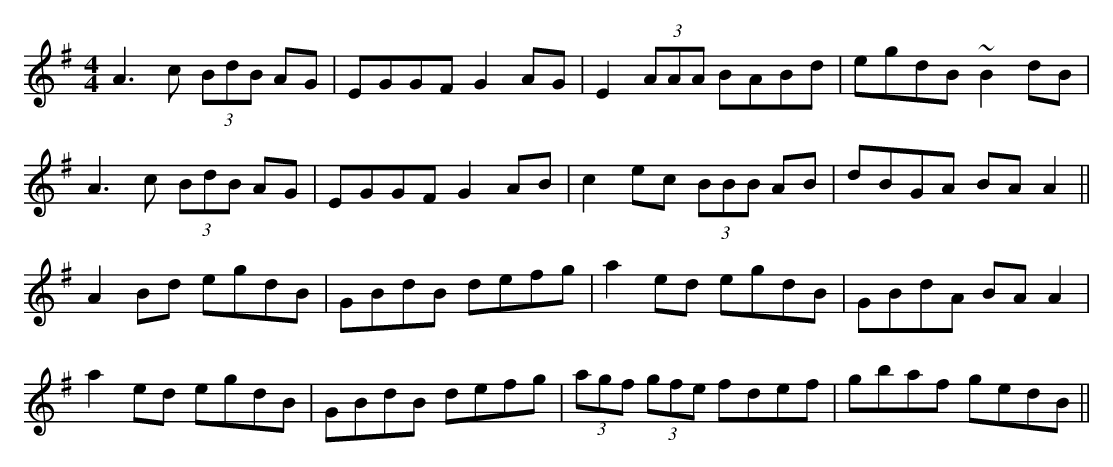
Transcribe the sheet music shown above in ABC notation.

X:1
M:4/4
K:Ador
A3c (3BdB AG|EGGF G2AG|E2 (3AAA BABd|egdB ~B2dB|
A3c (3BdB AG|EGGF G2AB|c2ec (3BBB AB|dBGA BAA2||
A2Bd egdB|GBdB defg|a2ed egdB|GBdA BAA2|
a2ed egdB|GBdB defg|(3agf (3gfe fdef|gbaf gedB||
